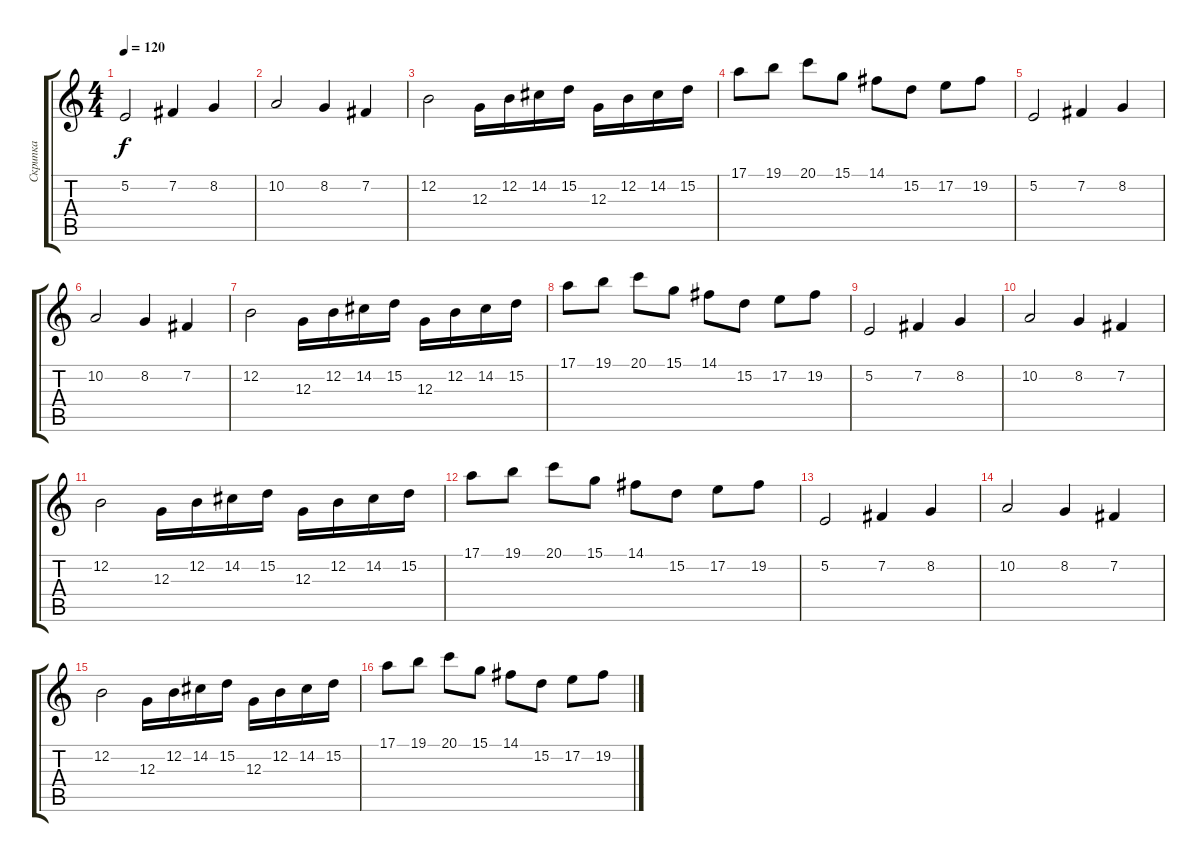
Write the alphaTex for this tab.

\track ("Скрипка" "Скрипка") {instrument stringensemble1}
\staff {score tabs}
\tuning (E4 B3 G3 D3 A2 E2) {hide}
\ts (4 4)
\tempo 120
\clef g2
\ks c
5.2.2{dy f} 7.2.4 8.2.4 |
10.2.2 8.2.4 7.2.4 |
12.2.2 12.3.16 12.2.16 14.2.16 15.2.16 12.3.16 12.2.16 14.2.16 15.2.16 |
17.1.8 19.1.8 20.1.8 15.1.8 14.1.8 15.2.8 17.2.8 19.2.8 |
5.2.2 7.2.4 8.2.4 |
10.2.2 8.2.4 7.2.4 |
12.2.2 12.3.16 12.2.16 14.2.16 15.2.16 12.3.16 12.2.16 14.2.16 15.2.16 |
17.1.8 19.1.8 20.1.8 15.1.8 14.1.8 15.2.8 17.2.8 19.2.8 |
5.2.2 7.2.4 8.2.4 |
10.2.2 8.2.4 7.2.4 |
12.2.2 12.3.16 12.2.16 14.2.16 15.2.16 12.3.16 12.2.16 14.2.16 15.2.16 |
17.1.8 19.1.8 20.1.8 15.1.8 14.1.8 15.2.8 17.2.8 19.2.8 |
5.2.2 7.2.4 8.2.4 |
10.2.2 8.2.4 7.2.4 |
12.2.2 12.3.16 12.2.16 14.2.16 15.2.16 12.3.16 12.2.16 14.2.16 15.2.16 |
17.1.8 19.1.8 20.1.8 15.1.8 14.1.8 15.2.8 17.2.8 19.2.8
